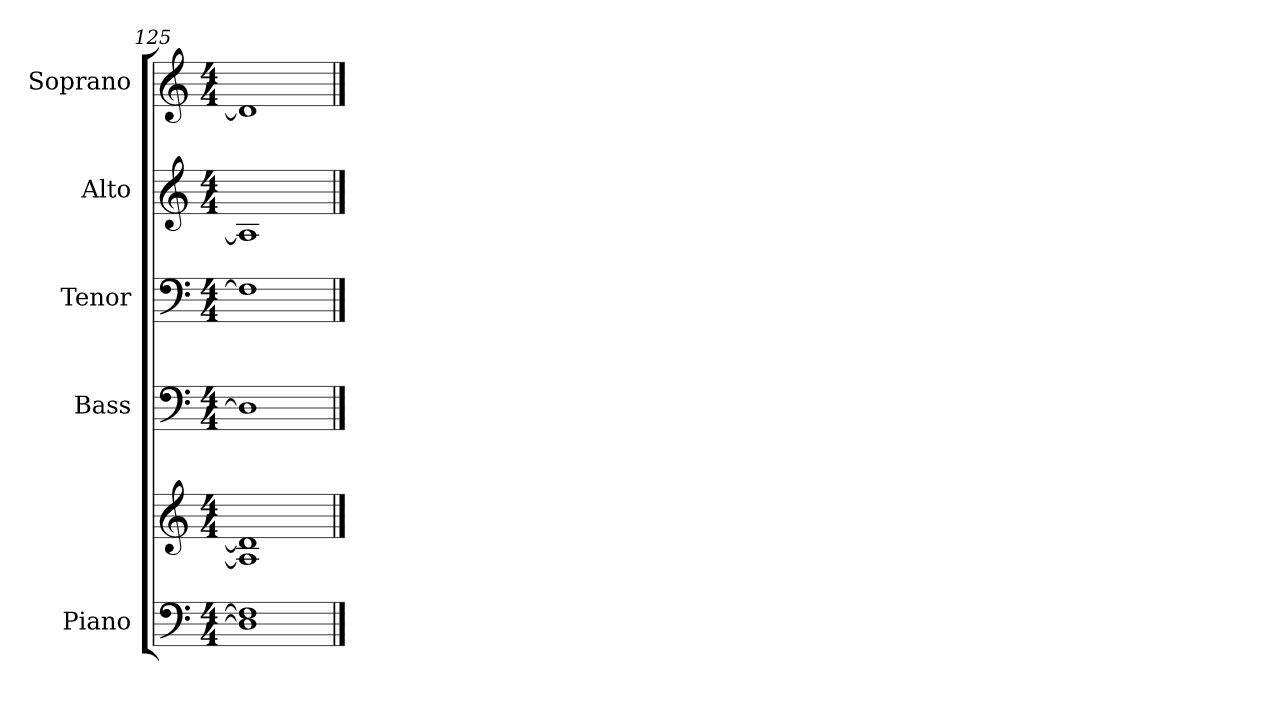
**kern	**kern	**kern	**kern	**kern	**kern
*part5	*part5	*part4	*part3	*part2	*part1
*staff6	*staff5	*staff4	*staff3	*staff2	*staff1
*I"Piano	*	*I"Bass	*I"Tenor	*I"Alto	*I"Soprano
*I'Pno.	*	*I'B.	*I'T.	*I'A.	*I'S.
*clefF4	*clefG2	*clefF4	*clefF4	*clefG2	*clefG2
*k[]	*k[]	*k[]	*k[]	*k[]	*k[]
*C:	*C:	*C:	*C:	*C:	*C:
*M4/4	*M4/4	*M4/4	*M4/4	*M4/4	*M4/4
=125	=125	=125	=125	=125	=125
1Di] 1Fi]	1Ai] 1di]	1Di]	1Fi]	1Ai]	1di]
==	==	==	==	==	==
*-	*-	*-	*-	*-	*-
